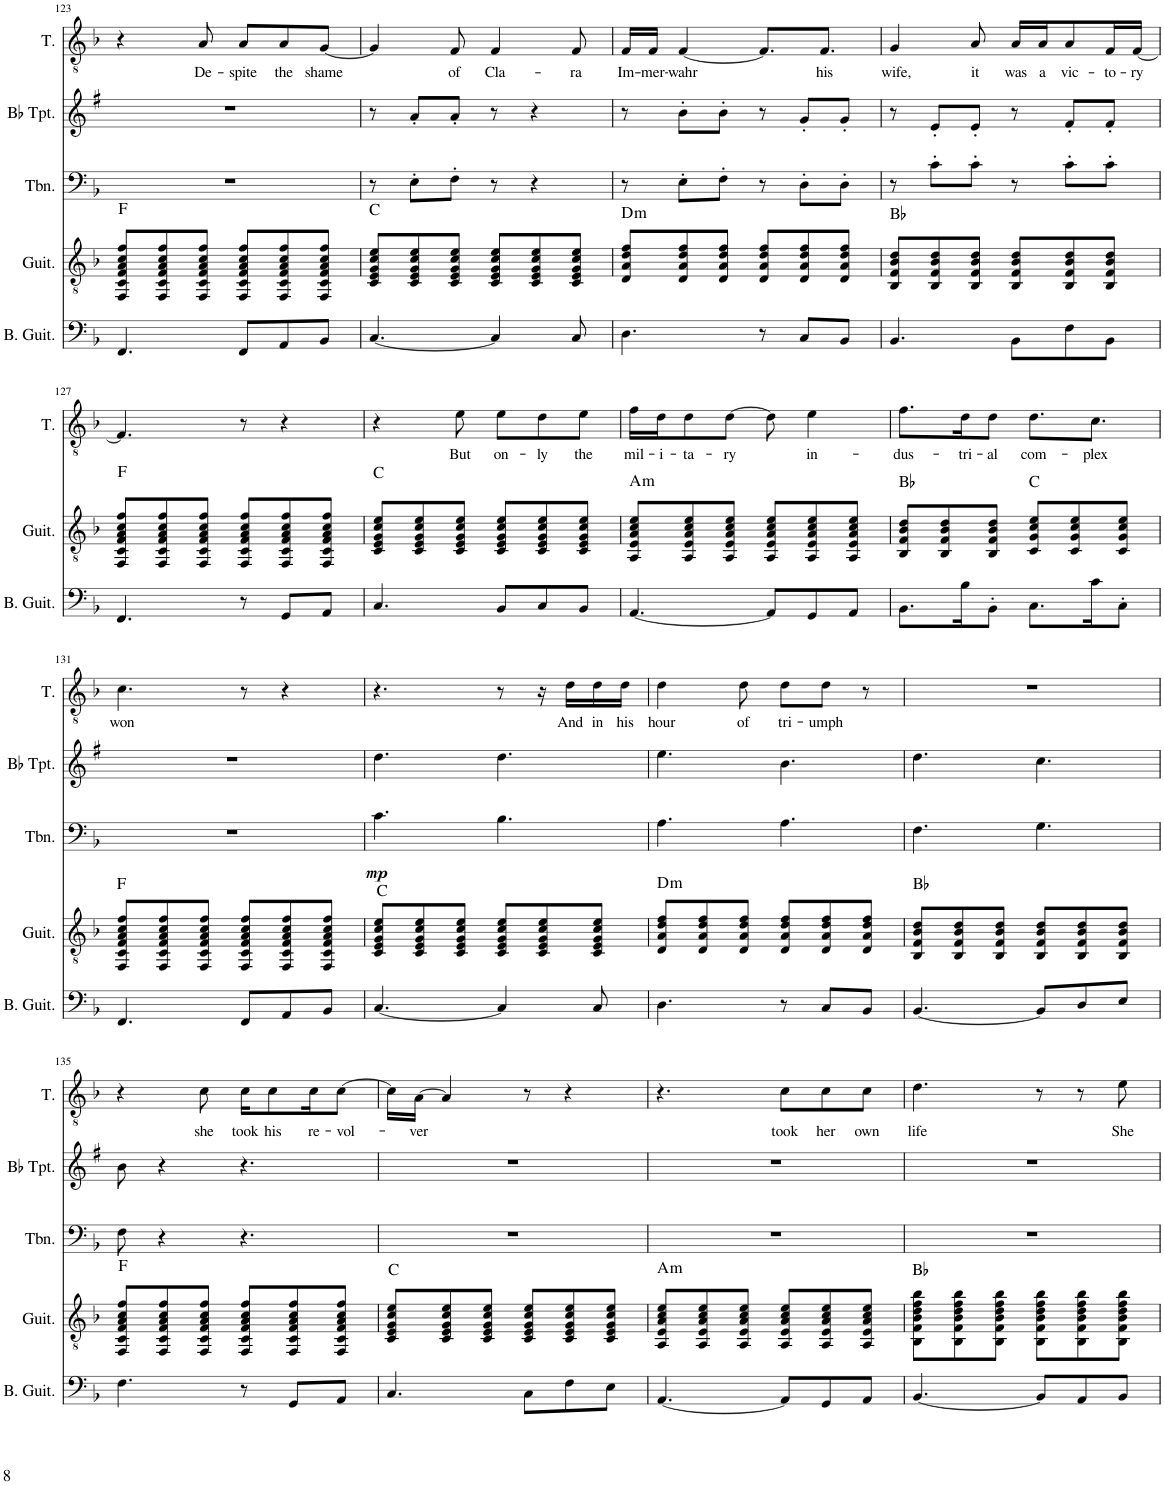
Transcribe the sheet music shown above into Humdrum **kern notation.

**kern	**kern	**harte	**kern	**dynam	**kern	**kern	**text
*part5	*part4	*part4	*part3	*part3	*part2	*part1	*part1
*staff5	*staff4	*	*staff3	*staff3	*staff2	*staff1	*staff1
*I"Bass Guitar	*I"Acoustic Guitar	*	*I"Trombone	*	*I"Bb Trumpet	*I"Tenor	*
*I'B. Guit.	*I'Guit.	*	*I'Tbn.	*	*I'Bb Tpt.	*I'T.	*
!!LO:PB:g=z
*clefF4	*clefGv2	*	*clefF4	*	*clefG2	*clefGv2	*
*Trd7c12	*	*	*	*	*Trd1c2	*	*
*k[b-]	*k[b-]	*	*k[b-]	*	*k[f#]	*k[b-]	*
*M6/8	*M6/8	*	*M6/8	*	*M6/8	*M6/8	*
=123	=123	=123	=123	=123	=123	=123	=123
4.FF/	8FF/ 8C/ 8F/ 8A/ 8c/ 8f/L	F:maj	2.r	.	2.r	4r	.
.	8FF/ 8C/ 8F/ 8A/ 8c/ 8f/	.	.	.	.	.	.
!	!	!	!	!	!	!	!LO:LY:b
.	8FF/ 8C/ 8F/ 8A/ 8c/ 8f/J	.	.	.	.	8A/	De-
!	!	!	!	!	!	!	!LO:LY:b
8FF/L	8FF/ 8C/ 8F/ 8A/ 8c/ 8f/L	.	.	.	.	8A/L	-spite
!	!	!	!	!	!	!	!LO:LY:b
8AA/	8FF/ 8C/ 8F/ 8A/ 8c/ 8f/	.	.	.	.	8A/	the
!	!	!	!	!	!	!	!LO:LY:b
8BB-/J	8FF/ 8C/ 8F/ 8A/ 8c/ 8f/J	.	.	.	.	[8G/J	shame
=124	=124	=124	=124	=124	=124	=124	=124
[4.C/	8C/ 8E/ 8G/ 8c/ 8e/L	C:maj	8r	.	8r	4G/]	.
.	8C/ 8E/ 8G/ 8c/ 8e/	.	8E'\L	.	8a'/L	.	.
!	!	!	!	!	!	!	!LO:LY:b
.	8C/ 8E/ 8G/ 8c/ 8e/J	.	8F'\J	.	8a'/J	8F/	of
!	!	!	!	!	!	!	!LO:LY:b
4C/]	8C/ 8E/ 8G/ 8c/ 8e/L	.	8r	.	8r	4F/	Cla-
.	8C/ 8E/ 8G/ 8c/ 8e/	.	4r	.	4r	.	.
!	!	!	!	!	!	!	!LO:LY:b
8C/	8C/ 8E/ 8G/ 8c/ 8e/J	.	.	.	.	8F/	-ra
=125	=125	=125	=125	=125	=125	=125	=125
!	!	!LO:H:kt=m	!	!	!	!	!LO:LY:b
4.D\	8D/ 8A/ 8d/ 8f/L	D:min	8r	.	8r	16F/LL	Im-
!	!	!	!	!	!	!	!LO:LY:b
.	.	.	.	.	.	16F/JJ	-mer-
!	!	!	!	!	!	!	!LO:LY:b
.	8D/ 8A/ 8d/ 8f/	.	8E'\L	.	8b'\L	[4F/	-wahr
.	8D/ 8A/ 8d/ 8f/J	.	8F'\J	.	8b'\J	.	.
8r	8D/ 8A/ 8d/ 8f/L	.	8r	.	8r	8.F/L]	.
8C/L	8D/ 8A/ 8d/ 8f/	.	8D'\L	.	8g'/L	.	.
!	!	!	!	!	!	!	!LO:LY:b
.	.	.	.	.	.	8.F/J	his
8BB-/J	8D/ 8A/ 8d/ 8f/J	.	8D'\J	.	8g'/J	.	.
=126	=126	=126	=126	=126	=126	=126	=126
!	!	!	!	!	!	!	!LO:LY:b
4.BB-/	8BB-/ 8F/ 8B-/ 8d/L	Bb:maj	8r	.	8r	4G/	wife,
.	8BB-/ 8F/ 8B-/ 8d/	.	8c'\L	.	8e'/L	.	.
!	!	!	!	!	!	!	!LO:LY:b
.	8BB-/ 8F/ 8B-/ 8d/J	.	8c'\J	.	8e'/J	8A/	it
!	!	!	!	!	!	!	!LO:LY:b
8BB-\L	8BB-/ 8F/ 8B-/ 8d/L	.	8r	.	8r	16A/LL	was
!	!	!	!	!	!	!	!LO:LY:b
.	.	.	.	.	.	16A/J	a
!	!	!	!	!	!	!	!LO:LY:b
8F\	8BB-/ 8F/ 8B-/ 8d/	.	8c'\L	.	8f#'/L	8A/	vic-
!	!	!	!	!	!	!	!LO:LY:b
8BB-\J	8BB-/ 8F/ 8B-/ 8d/J	.	8c'\J	.	8f#'/J	16F/L	-to-
!	!	!	!	!	!	!	!LO:LY:b
.	.	.	.	.	.	[16F/JJ	-ry
!!LO:LB:g=z
=127	=127	=127	=127	=127	=127	=127	=127
4.FF/	8FF/ 8C/ 8F/ 8A/ 8c/ 8f/L	F:maj	2.r	.	2.r	4.F/]	.
.	8FF/ 8C/ 8F/ 8A/ 8c/ 8f/	.	.	.	.	.	.
.	8FF/ 8C/ 8F/ 8A/ 8c/ 8f/J	.	.	.	.	.	.
8r	8FF/ 8C/ 8F/ 8A/ 8c/ 8f/L	.	.	.	.	8r	.
8GG/L	8FF/ 8C/ 8F/ 8A/ 8c/ 8f/	.	.	.	.	4r	.
8AA/J	8FF/ 8C/ 8F/ 8A/ 8c/ 8f/J	.	.	.	.	.	.
=128	=128	=128	=128	=128	=128	=128	=128
4.C/	8C/ 8E/ 8G/ 8c/ 8e/L	C:maj	2.r	.	2.r	4r	.
.	8C/ 8E/ 8G/ 8c/ 8e/	.	.	.	.	.	.
!	!	!	!	!	!	!	!LO:LY:b
.	8C/ 8E/ 8G/ 8c/ 8e/J	.	.	.	.	8e\	But
!	!	!	!	!	!	!	!LO:LY:b
8BB-/L	8C/ 8E/ 8G/ 8c/ 8e/L	.	.	.	.	8e\L	on-
!	!	!	!	!	!	!	!LO:LY:b
8C/	8C/ 8E/ 8G/ 8c/ 8e/	.	.	.	.	8d\	-ly
!	!	!	!	!	!	!	!LO:LY:b
8BB-/J	8C/ 8E/ 8G/ 8c/ 8e/J	.	.	.	.	8e\J	the
=129	=129	=129	=129	=129	=129	=129	=129
!	!	!LO:H:kt=m	!	!	!	!	!LO:LY:b
[4.AA/	8AA/ 8E/ 8A/ 8c/ 8e/L	A:min	2.r	.	2.r	16f\LL	mil-
!	!	!	!	!	!	!	!LO:LY:b
.	.	.	.	.	.	16d\J	-i-
!	!	!	!	!	!	!	!LO:LY:b
.	8AA/ 8E/ 8A/ 8c/ 8e/	.	.	.	.	8d\	-ta-
!	!	!	!	!	!	!	!LO:LY:b
.	8AA/ 8E/ 8A/ 8c/ 8e/J	.	.	.	.	[8d\J	-ry
8AA/L]	8AA/ 8E/ 8A/ 8c/ 8e/L	.	.	.	.	8d\]	.
!	!	!	!	!	!	!	!LO:LY:b
8GG/	8AA/ 8E/ 8A/ 8c/ 8e/	.	.	.	.	4e\	in-
8AA/J	8AA/ 8E/ 8A/ 8c/ 8e/J	.	.	.	.	.	.
=130	=130	=130	=130	=130	=130	=130	=130
!	!	!	!	!	!	!	!LO:LY:b
8.BB-\L	8BB-/ 8F/ 8B-/ 8d/L	Bb:maj	2.r	.	2.r	8.f\L	dus-
.	8BB-/ 8F/ 8B-/ 8d/	.	.	.	.	.	.
!	!	!	!	!	!	!	!LO:LY:b
16B-\K	.	.	.	.	.	16d\K	-tri-
!	!	!	!	!	!	!	!LO:LY:b
8BB-'\J	8BB-/ 8F/ 8B-/ 8d/J	.	.	.	.	8d\J	-al
!	!	!	!	!	!	!	!LO:LY:b
8.C\L	8C/ 8G/ 8c/ 8e/L	C:maj	.	.	.	8.d\L	com-
.	8C/ 8G/ 8c/ 8e/	.	.	.	.	.	.
!	!	!	!	!	!	!	!LO:LY:b
16c\K	.	.	.	.	.	8.c\J	-plex
8C'\J	8C/ 8G/ 8c/ 8e/J	.	.	.	.	.	.
!!LO:LB:g=z
=131	=131	=131	=131	=131	=131	=131	=131
!	!	!	!	!	!	!	!LO:LY:b
4.FF/	8FF/ 8C/ 8F/ 8A/ 8c/ 8f/L	F:maj	2.r	.	2.r	4.c\	won
.	8FF/ 8C/ 8F/ 8A/ 8c/ 8f/	.	.	.	.	.	.
.	8FF/ 8C/ 8F/ 8A/ 8c/ 8f/J	.	.	.	.	.	.
8FF/L	8FF/ 8C/ 8F/ 8A/ 8c/ 8f/L	.	.	.	.	8r	.
8AA/	8FF/ 8C/ 8F/ 8A/ 8c/ 8f/	.	.	.	.	4r	.
8BB-/J	8FF/ 8C/ 8F/ 8A/ 8c/ 8f/J	.	.	.	.	.	.
=132	=132	=132	=132	=132	=132	=132	=132
!	!	!	!	!LO:DY:b	!	!	!
[4.C/	8C/ 8E/ 8G/ 8c/ 8e/L	C:maj	4.c\	mp	4.dd\	4.r	.
.	8C/ 8E/ 8G/ 8c/ 8e/	.	.	.	.	.	.
.	8C/ 8E/ 8G/ 8c/ 8e/J	.	.	.	.	.	.
4C/]	8C/ 8E/ 8G/ 8c/ 8e/L	.	4.B-\	.	4.dd\	8r	.
.	8C/ 8E/ 8G/ 8c/ 8e/	.	.	.	.	16r	.
!	!	!	!	!	!	!	!LO:LY:b
.	.	.	.	.	.	16d\LL	And
!	!	!	!	!	!	!	!LO:LY:b
8C/	8C/ 8E/ 8G/ 8c/ 8e/J	.	.	.	.	16d\	in
!	!	!	!	!	!	!	!LO:LY:b
.	.	.	.	.	.	16d\JJ	his
=133	=133	=133	=133	=133	=133	=133	=133
!	!	!LO:H:kt=m	!	!	!	!	!LO:LY:b
4.D\	8D/ 8A/ 8d/ 8f/L	D:min	4.A\	.	4.ee\	4d\	hour
.	8D/ 8A/ 8d/ 8f/	.	.	.	.	.	.
!	!	!	!	!	!	!	!LO:LY:b
.	8D/ 8A/ 8d/ 8f/J	.	.	.	.	8d\	of
!	!	!	!	!	!	!	!LO:LY:b
8r	8D/ 8A/ 8d/ 8f/L	.	4.A\	.	4.b\	8d\L	tri-
!	!	!	!	!	!	!	!LO:LY:b
8C/L	8D/ 8A/ 8d/ 8f/	.	.	.	.	8d\J	-umph
8BB-/J	8D/ 8A/ 8d/ 8f/J	.	.	.	.	8r	.
=134	=134	=134	=134	=134	=134	=134	=134
[4.BB-/	8BB-/ 8F/ 8B-/ 8d/L	Bb:maj	4.F\	.	4.dd\	2.r	.
.	8BB-/ 8F/ 8B-/ 8d/	.	.	.	.	.	.
.	8BB-/ 8F/ 8B-/ 8d/J	.	.	.	.	.	.
8BB-/L]	8BB-/ 8F/ 8B-/ 8d/L	.	4.G\	.	4.cc\	.	.
8D/	8BB-/ 8F/ 8B-/ 8d/	.	.	.	.	.	.
8E/J	8BB-/ 8F/ 8B-/ 8d/J	.	.	.	.	.	.
!!LO:LB:g=z
=135	=135	=135	=135	=135	=135	=135	=135
4.F\	8FF/ 8C/ 8F/ 8A/ 8c/ 8f/L	F:maj	8F\	.	8b\	4r	.
.	8FF/ 8C/ 8F/ 8A/ 8c/ 8f/	.	4r	.	4r	.	.
!	!	!	!	!	!	!	!LO:LY:b
.	8FF/ 8C/ 8F/ 8A/ 8c/ 8f/J	.	.	.	.	8c\	she
!	!	!	!	!	!	!	!LO:LY:b
8r	8FF/ 8C/ 8F/ 8A/ 8c/ 8f/L	.	4.r	.	4.r	16c\KL	took
!	!	!	!	!	!	!	!LO:LY:b
.	.	.	.	.	.	8c\	his
8GG/L	8FF/ 8C/ 8F/ 8A/ 8c/ 8f/	.	.	.	.	.	.
!	!	!	!	!	!	!	!LO:LY:b
.	.	.	.	.	.	16c\K	re-
!	!	!	!	!	!	!	!LO:LY:b
8AA/J	8FF/ 8C/ 8F/ 8A/ 8c/ 8f/J	.	.	.	.	[8c\J	-vol-
=136	=136	=136	=136	=136	=136	=136	=136
4.C/	8C/ 8E/ 8G/ 8c/ 8e/L	C:maj	2.r	.	2.r	16c\LL]	.
!	!	!	!	!	!	!	!LO:LY:b
.	.	.	.	.	.	[16A\JJ	-ver
.	8C/ 8E/ 8G/ 8c/ 8e/	.	.	.	.	4A/]	.
.	8C/ 8E/ 8G/ 8c/ 8e/J	.	.	.	.	.	.
8C\L	8C/ 8E/ 8G/ 8c/ 8e/L	.	.	.	.	8r	.
8F\	8C/ 8E/ 8G/ 8c/ 8e/	.	.	.	.	4r	.
8E\J	8C/ 8E/ 8G/ 8c/ 8e/J	.	.	.	.	.	.
=137	=137	=137	=137	=137	=137	=137	=137
!	!	!LO:H:kt=m	!	!	!	!	!
[4.AA/	8AA/ 8E/ 8A/ 8c/ 8e/L	A:min	2.r	.	2.r	4.r	.
.	8AA/ 8E/ 8A/ 8c/ 8e/	.	.	.	.	.	.
.	8AA/ 8E/ 8A/ 8c/ 8e/J	.	.	.	.	.	.
!	!	!	!	!	!	!	!LO:LY:b
8AA/L]	8AA/ 8E/ 8A/ 8c/ 8e/L	.	.	.	.	8c\L	took
!	!	!	!	!	!	!	!LO:LY:b
8GG/	8AA/ 8E/ 8A/ 8c/ 8e/	.	.	.	.	8c\	her
!	!	!	!	!	!	!	!LO:LY:b
8AA/J	8AA/ 8E/ 8A/ 8c/ 8e/J	.	.	.	.	8c\J	own
=138	=138	=138	=138	=138	=138	=138	=138
!	!	!	!	!	!	!	!LO:LY:b
[4.BB-/	8BB-\ 8F\ 8B-\ 8d\ 8f\ 8b-\L	Bb:maj	2.r	.	2.r	4.d\	life
.	8BB-\ 8F\ 8B-\ 8d\ 8f\ 8b-\	.	.	.	.	.	.
.	8BB-\ 8F\ 8B-\ 8d\ 8f\ 8b-\J	.	.	.	.	.	.
8BB-/L]	8BB-\ 8F\ 8B-\ 8d\ 8f\ 8b-\L	.	.	.	.	8r	.
8AA/	8BB-\ 8F\ 8B-\ 8d\ 8f\ 8b-\	.	.	.	.	8r	.
!	!	!	!	!	!	!	!LO:LY:b
8BB-/J	8BB-\ 8F\ 8B-\ 8d\ 8f\ 8b-\J	.	.	.	.	8e\	She
=	=	=	=	=	=	=	=
*-	*-	*-	*-	*-	*-	*-	*-
